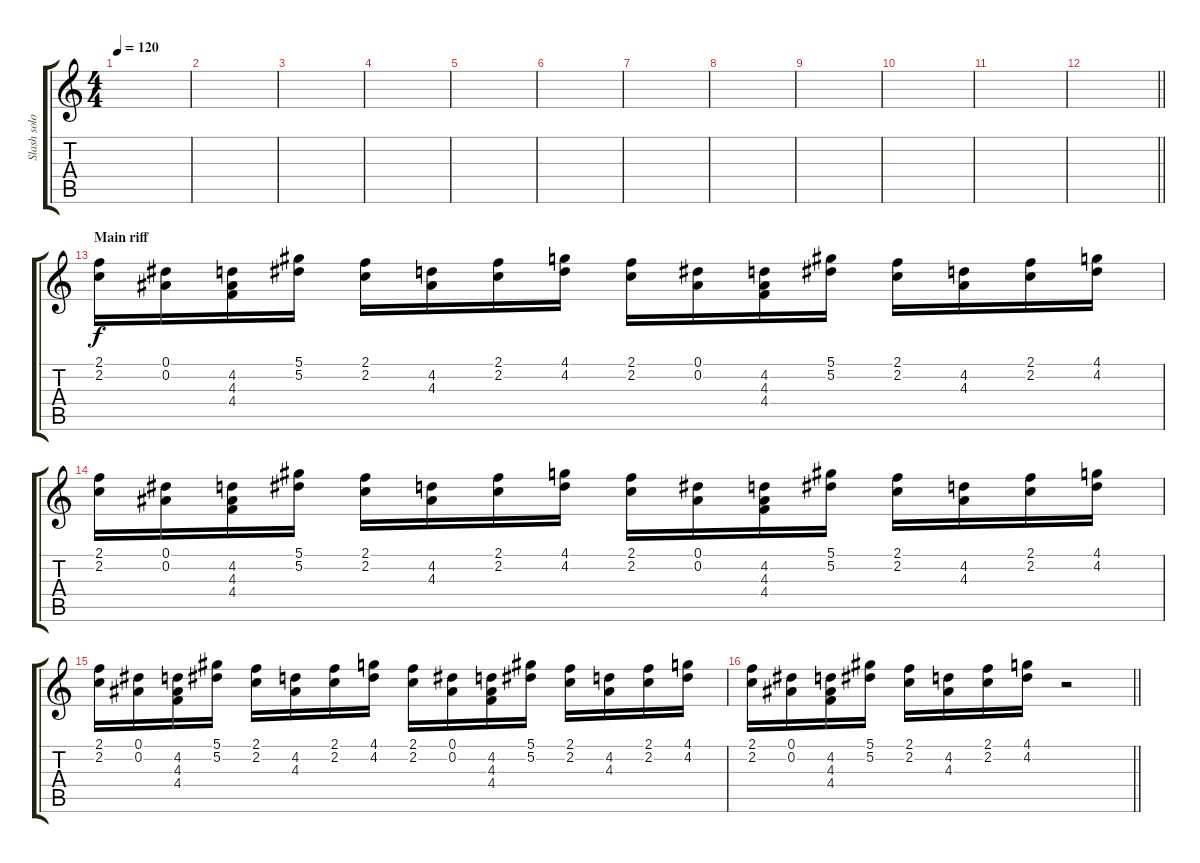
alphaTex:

\track ("Slash solo" "Slash solo") {instrument distortionguitar}
\staff {score tabs}
\tuning (Eb4 Bb3 Gb3 Db3 Ab2 Eb2) {hide}
\ts (4 4)
\tempo 120
\clef g2
\ks c
|
|
|
|
|
|
|
|
|
|
|
\barLineRight lightlight
|
\section ("" "Main riff")
(2.1 2.2).16 (0.1 0.2).16 (4.2 4.3 4.4).16 (5.1 5.2).16 (2.1 2.2).16 (4.2 4.3).16 (2.1 2.2).16 (4.1 4.2).16 (2.1 2.2).16 (0.1 0.2).16 (4.2 4.3 4.4).16 (5.1 5.2).16 (2.1 2.2).16 (4.2 4.3).16 (2.1 2.2).16 (4.1 4.2).16 |
(2.1 2.2).16 (0.1 0.2).16 (4.2 4.3 4.4).16 (5.1 5.2).16 (2.1 2.2).16 (4.2 4.3).16 (2.1 2.2).16 (4.1 4.2).16 (2.1 2.2).16 (0.1 0.2).16 (4.2 4.3 4.4).16 (5.1 5.2).16 (2.1 2.2).16 (4.2 4.3).16 (2.1 2.2).16 (4.1 4.2).16 |
(2.1 2.2).16 (0.1 0.2).16 (4.2 4.3 4.4).16 (5.1 5.2).16 (2.1 2.2).16 (4.2 4.3).16 (2.1 2.2).16 (4.1 4.2).16 (2.1 2.2).16 (0.1 0.2).16 (4.2 4.3 4.4).16 (5.1 5.2).16 (2.1 2.2).16 (4.2 4.3).16 (2.1 2.2).16 (4.1 4.2).16 |
\barLineRight lightlight
(2.1 2.2).16 (0.1 0.2).16 (4.2 4.3 4.4).16 (5.1 5.2).16 (2.1 2.2).16 (4.2 4.3).16 (2.1 2.2).16 (4.1 4.2).16 r.2
